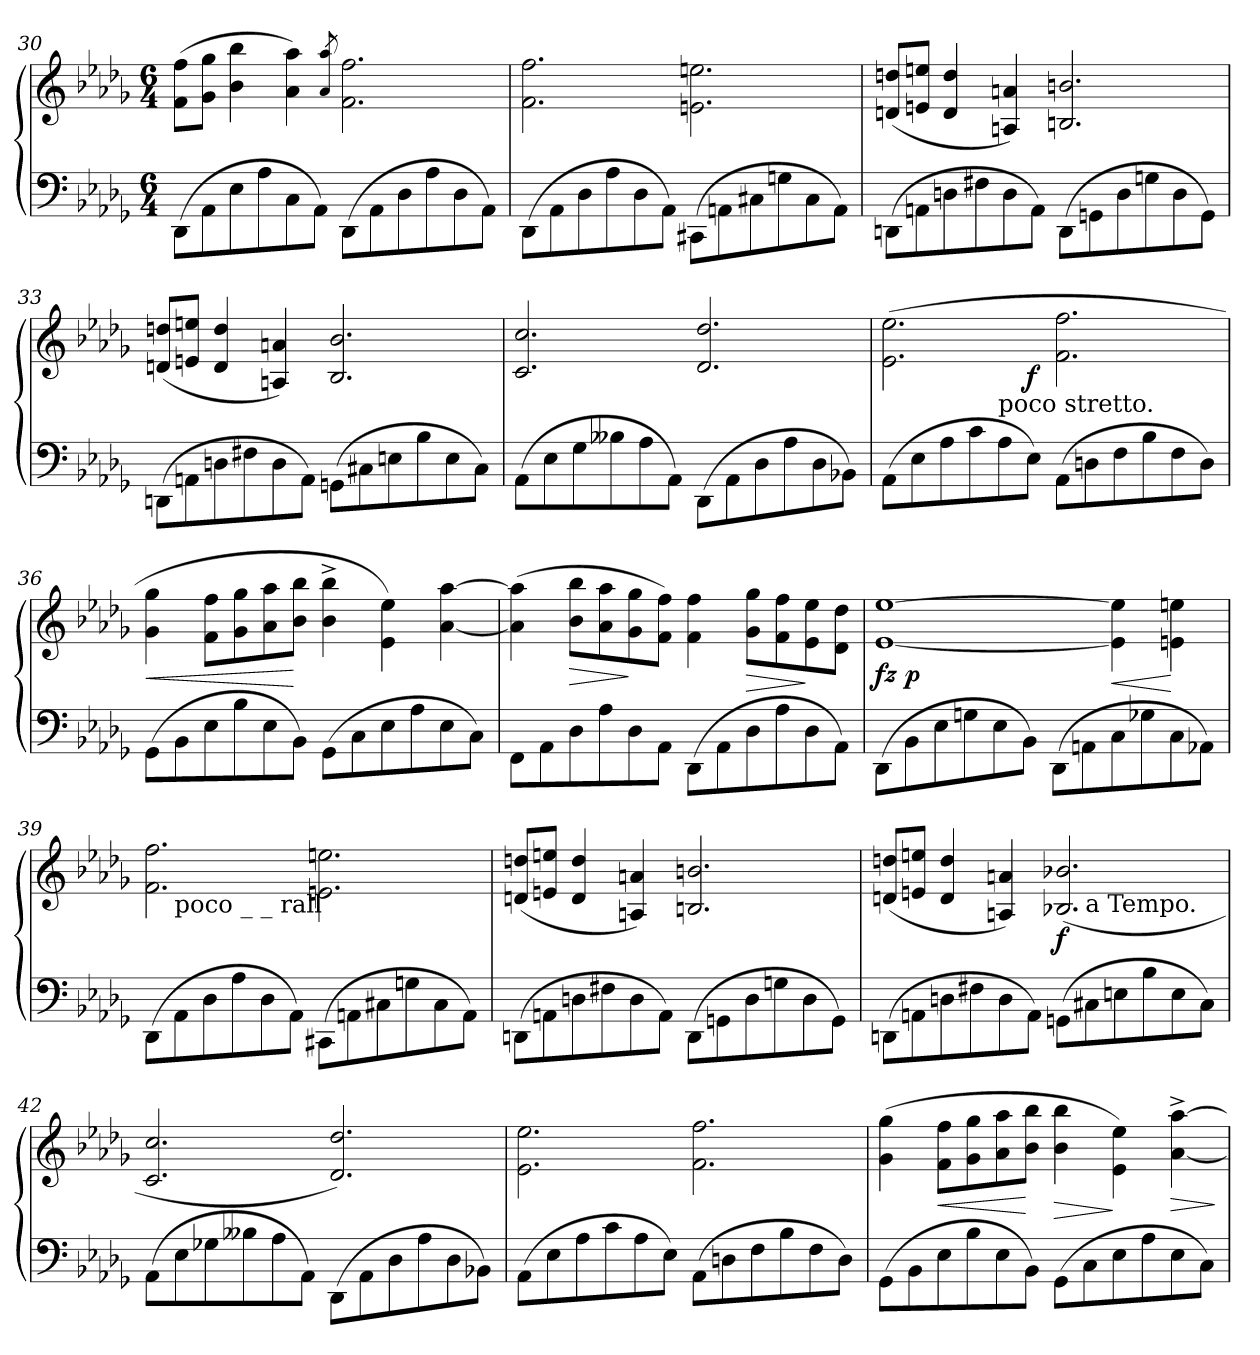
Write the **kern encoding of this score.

**kern	**kern	**dynam
*part1	*part1	*part1
*staff2	*staff1	*staff1/2
*clefF4	*clefG2	*
*k[b-e-a-d-g-]	*k[b-e-a-d-g-]	*
*M6/4	*M6/4	*
=30	=30	=30
(8DD-\L	(8f 8ffL	.
8AA-	8g- 8gg-J	.
8E-	4b- 4bb-	.
8A-	.	.
8C	4a- 4aa-)	.
8AA-J)	.	.
.	8qa-/ 8qaa-/	.
(8DD-\L	2.f 2.ff	.
8AA-	.	.
8D-	.	.
8A-	.	.
8D-	.	.
8AA-J)	.	.
=31	=31	=31
(8DD-\L	2.f 2.ff	.
8AA-	.	.
8D-	.	.
8A-	.	.
8D-	.	.
8AA-J)	.	.
(8CC#X\L	2.en\ 2.een\	.
8AAn	.	.
8C#X	.	.
8Gn	.	.
8C#	.	.
8AAJ)	.	.
=32	=32	=32
(8DDn\L	(8dn 8ddnL	.
8AAn	8en 8eenJ	.
8Dn	4d 4dd	.
8F#X	.	.
8D	4An 4an)	.
8AAJ)	.	.
(8DD\L	2.Bn 2.bn	.
8GGn	.	.
8D	.	.
8Gn	.	.
8D	.	.
8GGJ)	.	.
=33	=33	=33
(8DDn\L	(8dn 8ddnL	.
8AAn	8en 8eenJ	.
8Dn	4d 4dd	.
8F#X	.	.
8D	4An 4an)	.
8AAJ)	.	.
(8GGnL	2.B- 2.b-	.
8C#X	.	.
8En	.	.
8B-	.	.
8E	.	.
8C#J)	.	.
=34	=34	=34
(8AA-L	2.c 2.cc	.
8E-	.	.
8G-	.	.
8B--X	.	.
8A-	.	.
8AA-J)	.	.
(8DD-\L	2.d- 2.dd-	.
8AA-	.	.
8D-	.	.
8A-	.	.
8D-	.	.
8BB-XJ)	.	.
=35	=35	=35
*	*^	*
(8AA-L	(2.e-\ 2.ee-\	2ryy	.
8E-	.	.	.
8A-	.	.	.
8c	.	.	.
!LO:TX:a:t=poco stretto.	!	!	!
8A-	.	8ryy	.
8E-J)	.	2..ryy	f
(8AA-L	2.f 2.ff	.	.
8Dn	.	.	.
8F	.	.	.
8B-	.	.	.
8F	.	.	.
8DJ)	.	.	.
*	*v	*v	*
=36	=36	=36
(8GG-\L	4g- 4gg-	<
8BB-	.	.
8E-	8f 8ffL	.
8B-	8g- 8gg-	.
8E-	8a- 8aa-	.
8BB-J)	8b- 8bb-J	[
(8GG-L	4b-^< 4bb-^<	.
8C	.	.
8E-	4e-\ 4ee-\)	.
8A-	.	.
8E-	[4a- [4aa-	.
8CJ)	.	.
=37	=37	=37
8FF\L	(4a-] 4aa-]	.
8AA-	.	.
8D-	8b- 8bb-L	>
8A-	8a- 8aa-	.
8D-	8g- 8gg-	]
8AA-J	8f 8ffJ)	.
(8DD-\L	4f 4ff	.
8AA-	.	.
8D-	8g- 8gg-L	>
8A-	8f 8ff	.
8D-	8e- 8ee-	]
8AA-J)	8d- 8dd-J	.
=38	=38	=38
*	*^	*
(8DD-\L	[1e- [1ee-	8ryy	fz
8BB-	.	1ryy	p
8E-	.	.	.
8Gn	.	.	.
8E-	.	.	.
8BB-J)	.	.	.
(8DD-\L	.	.	.
8AAn	.	.	.
8C	4e-]\ 4ee-]\	.	<
8G-X	.	4.ryy	.
8C	4en\ 4een\	.	[
8AA-XJ)	.	.	.
=39	=39	=39	=39
(8DD-\L	2.f 2.ff	8ryy	.
!	!	!LO:TX:b:t=poco _ _ rall	!
8AA-	.	1ryy	.
8D-	.	.	.
8A-	.	.	.
8D-	.	.	.
8AA-J)	.	.	.
(8CC#X\L	2.en\ 2.een\	.	.
8AAn	.	.	.
8C#X	.	.	.
8Gn	.	4.ryy	.
8C#	.	.	.
8AAJ)	.	.	.
*	*v	*v	*
=40	=40	=40
(8DDn\L	(8dn 8ddnL	.
8AAn	8en 8eenJ	.
8Dn	4d 4dd	.
8F#X	.	.
8D	4An 4an)	.
8AAJ)	.	.
(8DD\L	2.Bn 2.bn	.
8GGn	.	.
8D	.	.
8Gn	.	.
8D	.	.
8GGJ)	.	.
=41	=41	=41
*	*^	*
(8DDn\L	(8dn 8ddnL	2..ryy	.
8AAn	8en 8eenJ	.	.
8Dn	4d 4dd	.	.
8F#X	.	.	.
8D	4An 4an)	.	.
8AAJ)	.	.	.
(8GGnL	(2.B-X 2.b-X	.	f
!	!	!LO:TX:b:t=a Tempo.	!
8C#X	.	2ryy	.
8En	.	.	.
8B-	.	.	.
8E	.	.	.
8C#J)	.	8ryy	.
*	*v	*v	*
=42	=42	=42
(8AA-L	2.c 2.cc	.
8E-	.	.
8G-X	.	.
8B--X	.	.
8A-	.	.
8AA-J)	.	.
(8DD-\L	2.d- 2.dd-)	.
8AA-	.	.
8D-	.	.
8A-	.	.
8D-	.	.
8BB-XJ)	.	.
=43	=43	=43
(8AA-L	2.e-\ 2.ee-\	.
8E-	.	.
8A-	.	.
8c	.	.
8A-	.	.
8E-J)	.	.
(8AA-L	2.f 2.ff	.
8Dn	.	.
8F	.	.
8B-	.	.
8F	.	.
8DJ)	.	.
=44	=44	=44
(8GG-\L	(4g- 4gg-	.
8BB-	.	.
8E-	8f 8ffL	<
8B-	8g- 8gg-	.
8E-	8a- 8aa-	.
8BB-J)	8b- 8bb-J	[
(8GG-L	4b- 4bb-	>
8C	.	.
8E-	4e-\ 4ee-\)	]
8A-	.	.
8E-	[4a-^ [4aa-^	>
8CJ)	.	.
.	.	]
=	=	=
*-	*-	*-
